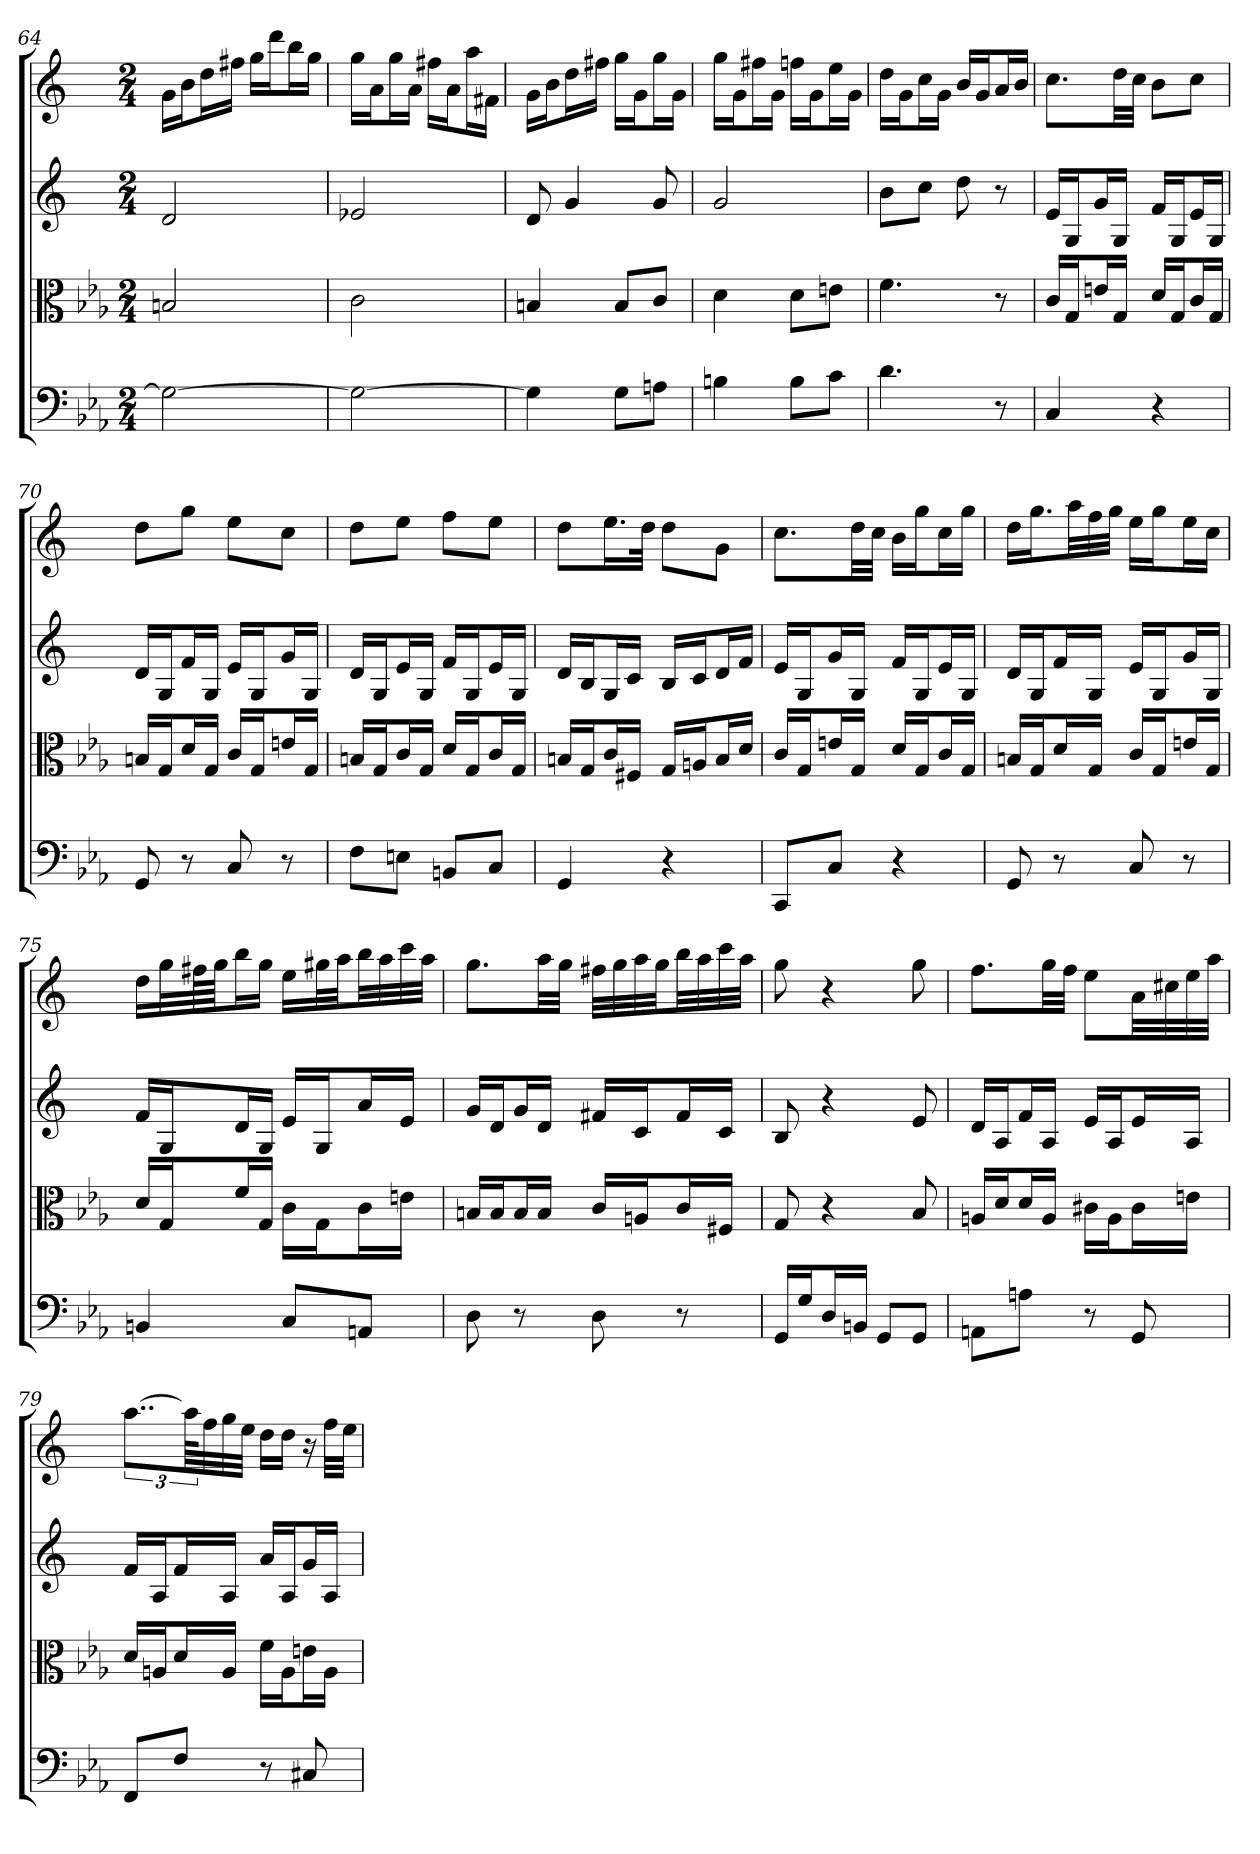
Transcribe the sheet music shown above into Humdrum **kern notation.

**kern	**kern	**kern	**kern
*part4	*part3	*part2	*part1
*staff4	*staff3	*staff2	*staff1
*clefF4	*clefC3	*	*
*k[b-e-a-]	*k[b-e-a-]	*k[]	*k[]
*	*	*C:	*C:
*M2/4	*M2/4	*M2/4	*M2/4
=64	=64	=64	=64
2G_	2Bn	2d	16gLL
.	.	.	16bJ
.	.	.	16ddL
.	.	.	16ff#XJJ
.	.	.	16ggLL
.	.	.	16dddJ
.	.	.	16bbL
.	.	.	16ggJJ
=65	=65	=65	=65
2G_	2c	2e-X	16ggLL
.	.	.	16aJ
.	.	.	16ggL
.	.	.	16aJJ
.	.	.	16ff#XLL
.	.	.	16aJ
.	.	.	16aaL
.	.	.	16f#XJJ
=66	=66	=66	=66
4G]	4Bn	8d	16gLL
.	.	.	16bJ
.	.	4g	16ddL
.	.	.	16ff#XJJ
8G\L	8B/L	.	16ggLL
.	.	.	16gJ
8An\J	8c/J	8g	16ggL
.	.	.	16gJJ
=67	=67	=67	=67
4Bn	4d	2g	16ggLL
.	.	.	16gJ
.	.	.	16ff#XL
.	.	.	16gJJ
8B\L	8d\L	.	16ffnLL
.	.	.	16gJ
8c\J	8en\J	.	16eeL
.	.	.	16gJJ
=68	=68	=68	=68
4.d	4.f	8bL	16ddLL
.	.	.	16gJ
.	.	8ccJ	16ccL
.	.	.	16gJJ
.	.	8dd	16bLL
.	.	.	16gJ
8r	8r	8r	16aL
.	.	.	16bJJ
=69	=69	=69	=69
4C	16c/LL	16eLL	8.ccL
.	16G/J	16GJ	.
.	16en/L	16gL	.
.	16G/JJ	16GJJ	32ddLL
.	.	.	32ccJJJ
4r	16d/LL	16fLL	8bL
.	16G/J	16GJ	.
.	16c/L	16eL	8ccJ
.	16G/JJ	16GJJ	.
=70	=70	=70	=70
8GG	16Bn/LL	16dLL	8ddL
.	16G/J	16GJ	.
8r	16d/L	16fL	8ggJ
.	16G/JJ	16GJJ	.
8C	16c/LL	16eLL	8eeL
.	16G/J	16GJ	.
8r	16en/L	16gL	8ccJ
.	16G/JJ	16GJJ	.
=71	=71	=71	=71
8F\L	16Bn/LL	16dLL	8ddL
.	16G/J	16GJ	.
8En\J	16c/L	16eL	8eeJ
.	16G/JJ	16GJJ	.
8BBn/L	16d/LL	16fLL	8ffL
.	16G/J	16GJ	.
8C/J	16c/L	16eL	8eeJ
.	16G/JJ	16GJJ	.
=72	=72	=72	=72
4GG	16Bn/LL	16dLL	8ddL
.	16G/J	16BJ	.
.	16c/L	16GL	16.eeL
.	16F#X/JJ	16cJJ	.
.	.	.	32ddJJk
4r	16G/LL	16BLL	8ddL
.	16An/J	16cJ	.
.	16B/L	16dL	8gJ
.	16d/JJ	16fJJ	.
=73	=73	=73	=73
8CC/L	16c/LL	16eLL	8.ccL
.	16G/J	16GJ	.
8C/J	16en/L	16gL	.
.	16G/JJ	16GJJ	32ddLL
.	.	.	32ccJJJ
4r	16d/LL	16fLL	16bLL
.	16G/J	16GJ	16ggJ
.	16c/L	16eL	16ccL
.	16G/JJ	16GJJ	16ggJJ
=74	=74	=74	=74
8GG	16Bn/LL	16dLL	16ddLL
.	16G/J	16GJ	16.ggJ
8r	16d/L	16fL	.
.	.	.	32aaLL
.	16G/JJ	16GJJ	32ff
.	.	.	32ggJJJ
8C	16c/LL	16eLL	16eeLL
.	16G/J	16GJ	16ggJ
8r	16en/L	16gL	16eeL
.	16G/JJ	16GJJ	16ccJJ
=75	=75	=75	=75
4BBn	16d/LL	16fLL	16ddLL
.	16G/J	16GJ	32ggL
.	.	.	64ff#XL
.	.	.	64ggJJJ
.	16f/L	16dL	16bbL
.	16G/JJ	16GJJ	16ggJJ
8C/L	16c\LL	16eLL	16eeLL
.	16G\J	16GJ	32gg#XL
.	.	.	32aaJJ
8AAn/J	16c\L	16aL	32bbLL
.	.	.	32aa
.	16en\JJ	16eJJ	32ccc
.	.	.	32aaJJJ
=76	=76	=76	=76
8D	16Bn/LL	16gLL	8.ggL
.	16B/J	16dJ	.
8r	16B/L	16gL	.
.	16B/JJ	16dJJ	32aaLL
.	.	.	32ggJJJ
8D	16c/LL	16f#XLL	32ff#XLLL
.	.	.	32gg
.	16An/J	16cJ	32aa
.	.	.	32ggJJ
8r	16c/L	16f#L	32bbLL
.	.	.	32aa
.	16F#X/JJ	16cJJ	32ccc
.	.	.	32aaJJJ
=77	=77	=77	=77
16GG/LL	8G	8B	8gg
16G/J	.	.	.
16D/L	4r	4r	4r
16BBn/JJ	.	.	.
8GG/L	.	.	.
8GG/J	8B-	8e	8gg
=78	=78	=78	=78
8AAn\L	16An/LL	16dLL	8.ffL
.	16d/J	16AJ	.
8An\J	16d/L	16fL	.
.	16A/JJ	16AJJ	32ggLL
.	.	.	32ffJJJ
8r	16c#X\LL	16eLL	8eeL
.	16A\J	16AJ	.
8GG	16c#\L	16eL	32aLL
.	.	.	32cc#X
.	16en\JJ	16AJJ	32ee
.	.	.	32aaJJJ
=79	=79	=79	=79
8FF/L	16d/LL	16fLL	[12..aaL
.	16An/J	16AJ	.
8F/J	16d/L	16fL	.
.	.	.	96aaKLL]
.	.	.	32ff
.	16A/JJ	16AJJ	32gg
.	.	.	32eeJJJ
8r	16f\LL	16aLL	16ddLL
.	16A\J	16AJ	16ddJJ
8C#X	16en\L	16gL	16r
.	16A\JJ	16AJJ	32ffLLL
.	.	.	32eeJJJ
=	=	=	=
*-	*-	*-	*-
